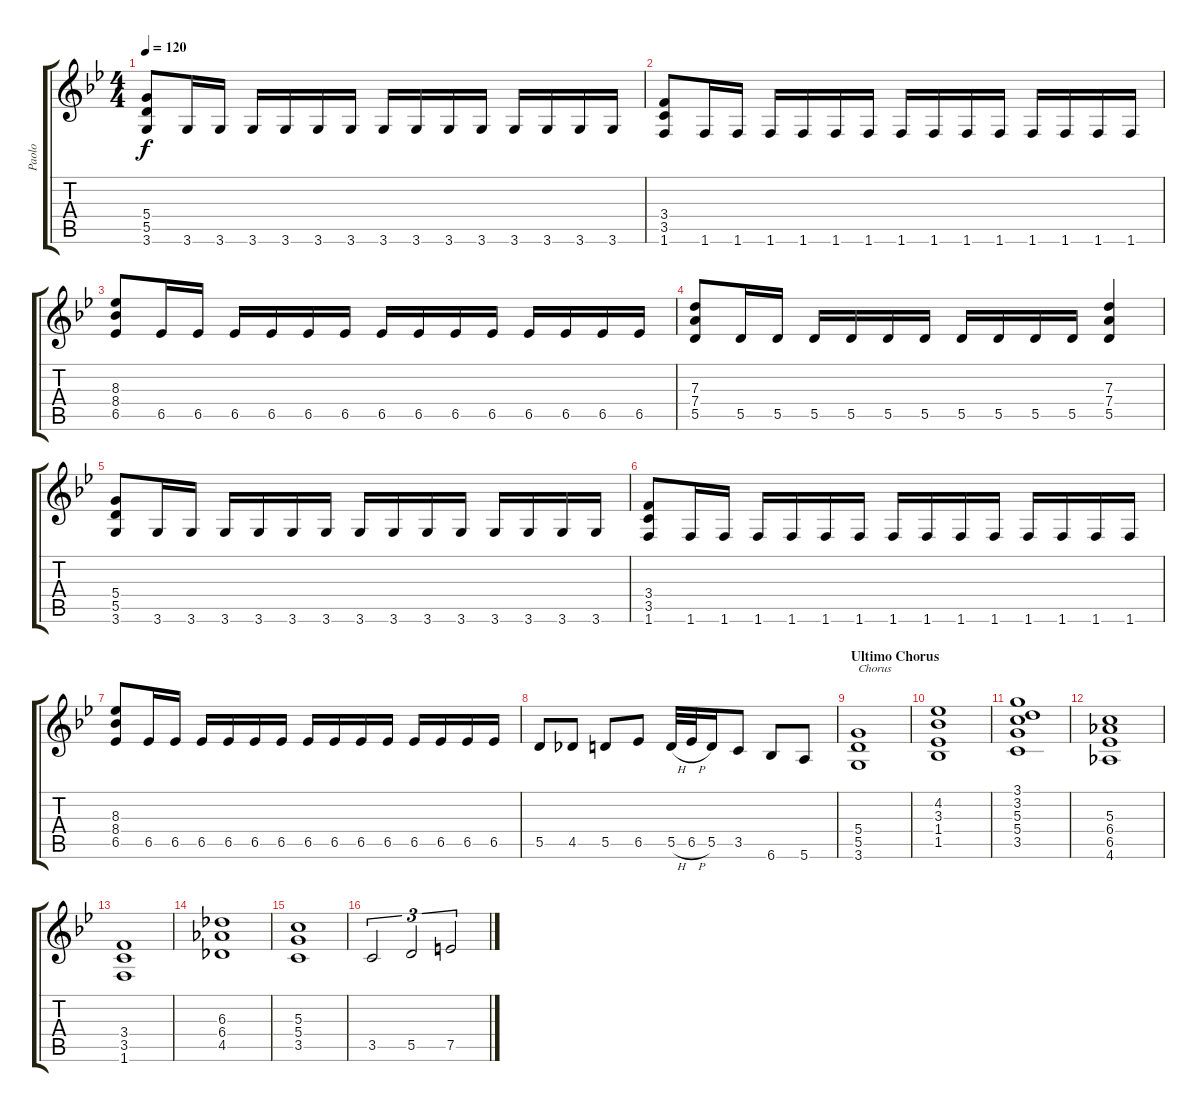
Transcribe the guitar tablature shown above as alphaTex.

\track ("Paolo" "Paolo") {instrument overdrivenguitar}
\staff {score tabs}
\tuning (E4 B3 G3 D3 A2 E2) {hide}
\ts (4 4)
\tempo 120
\clef g2
\ks gminor
(5.4 5.5 3.6).8{dy f} 3.6.16 3.6.16 3.6.16 3.6.16 3.6.16 3.6.16 3.6.16 3.6.16 3.6.16 3.6.16 3.6.16 3.6.16 3.6.16 3.6.16 |
(3.4 3.5 1.6).8 1.6.16 1.6.16 1.6.16 1.6.16 1.6.16 1.6.16 1.6.16 1.6.16 1.6.16 1.6.16 1.6.16 1.6.16 1.6.16 1.6.16 |
(8.3 8.4 6.5).8 6.5.16 6.5.16 6.5.16 6.5.16 6.5.16 6.5.16 6.5.16 6.5.16 6.5.16 6.5.16 6.5.16 6.5.16 6.5.16 6.5.16 |
(7.3 7.4 5.5).8 5.5.16 5.5.16 5.5.16 5.5.16 5.5.16 5.5.16 5.5.16 5.5.16 5.5.16 5.5.16 (7.3 7.4 5.5).4 |
(5.4 5.5 3.6).8 3.6.16 3.6.16 3.6.16 3.6.16 3.6.16 3.6.16 3.6.16 3.6.16 3.6.16 3.6.16 3.6.16 3.6.16 3.6.16 3.6.16 |
(3.4 3.5 1.6).8 1.6.16 1.6.16 1.6.16 1.6.16 1.6.16 1.6.16 1.6.16 1.6.16 1.6.16 1.6.16 1.6.16 1.6.16 1.6.16 1.6.16 |
(8.3 8.4 6.5).8 6.5.16 6.5.16 6.5.16 6.5.16 6.5.16 6.5.16 6.5.16 6.5.16 6.5.16 6.5.16 6.5.16 6.5.16 6.5.16 6.5.16 |
5.5.8 4.5.8 5.5.8 6.5.8 5.5{h}.32 6.5{h}.32 5.5.16 3.5.8 6.6.8 5.6.8 |
\section ("" "Ultimo Chorus")
(5.4 5.5 3.6).1{txt "Chorus"} |
(4.2 3.3 1.4 1.5).1 |
(3.1 3.2 5.3 5.4 3.5).1 |
(5.3 6.4 6.5 4.6).1 |
(3.4 3.5 1.6).1 |
(6.3 6.4 4.5).1 |
(5.3 5.4 3.5).1 |
3.5.2{tu (3 2)} 5.5.2{tu (3 2)} 7.5.2{tu (3 2)}
